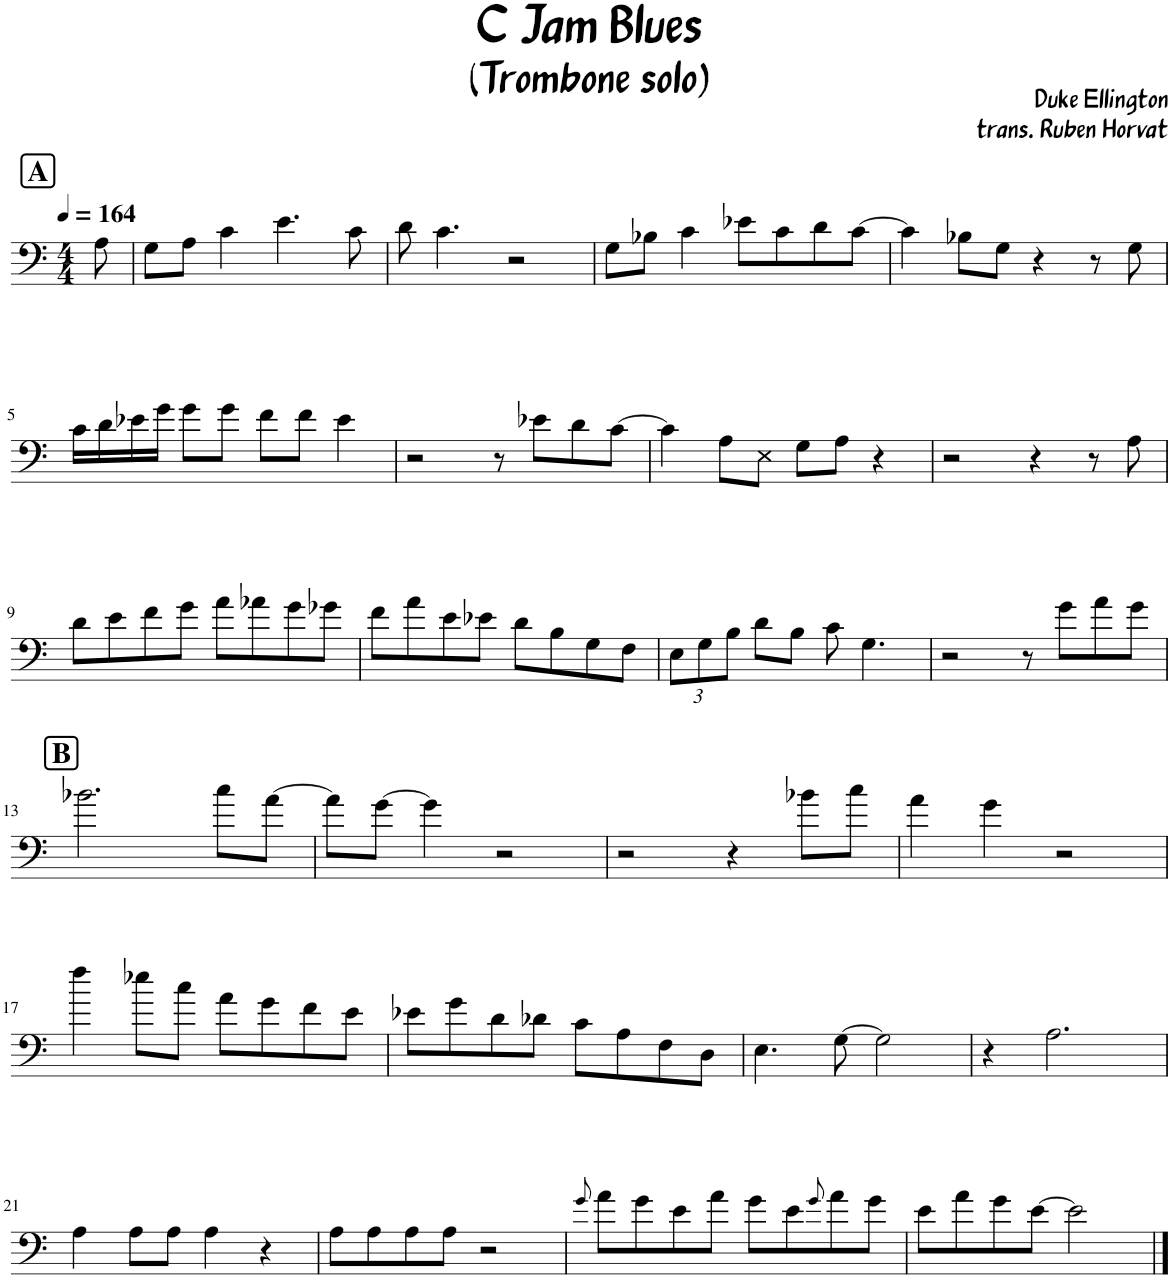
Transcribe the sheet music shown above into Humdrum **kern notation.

**kern
*part1
*staff1
*I"Piano
*I'Pno.
*clefF4
*k[]
*M4/4
*MM164
=
8A\
!!LO:REH:place=s1:a:B:cj:fs=14:t=A
=1
8G\L
8A\J
4c\
4.e\
8c\
=2
8d\
4.c\
2r
=3
8G\L
8B-X\J
4c\
8e-X\L
8c\
8d\
[8c\J
=4
4c\]
8B-X\L
8G\J
4r
8r
8G\
!!LO:LB:g=z
=5
16c\LL
16d\
16e-X\
16g\JJ
8g\L
8g\J
8f\L
8f\J
4e-\
=6
2r
8r
8e-X\L
8d\
[8c\J
=7
4c\]
8A\L
8E\J
8G\L
8A\J
4r
=8
2r
4r
8r
8A\
!!LO:LB:g=z
=9
8d\L
8e\
8f\
8g\J
8a\L
8a-X\
8g\
8g-X\J
=10
8f\L
8a\
8e\
8e-X\J
8d\L
8B\
8G\
8F\J
=11
*Xbrackettup
12E\L
12G\
12B\J
8d\L
8B\J
8c\
4.G\
=12
2r
8r
8g\L
8a\
8g\J
!!LO:LB:g=z
!!LO:REH:place=s1:a:B:cj:fs=14:t=B
=13
2.b-X\
8cc\L
[8a\J
=14
8a\L]
[8g\J
4g\]
2r
=15
2r
4r
8b-X\L
8cc\J
=16
4a\
4g\
2r
!!LO:LB:g=z
=17
4ff\
8ee-X\L
8cc\J
8a\L
8g\
8f\
8e\J
=18
8e-X\L
8g\
8d\
8d-X\J
8c\L
8A\
8F\
8D\J
=19
4.E\
[8G\
2G\]
=20
4r
2.A\
!!LO:LB:g=z
=21
4A\
8A\L
8A\J
4A\
4r
=22
8A\L
8A\
8A\
8A\J
2r
=23
8qg/
8a\L
8g\
8e\
8a\J
8g\L
8e\
8qg/
8a\
8g\J
=24
8e\L
8a\
8g\
[8e\J
2e\]
==
*-
